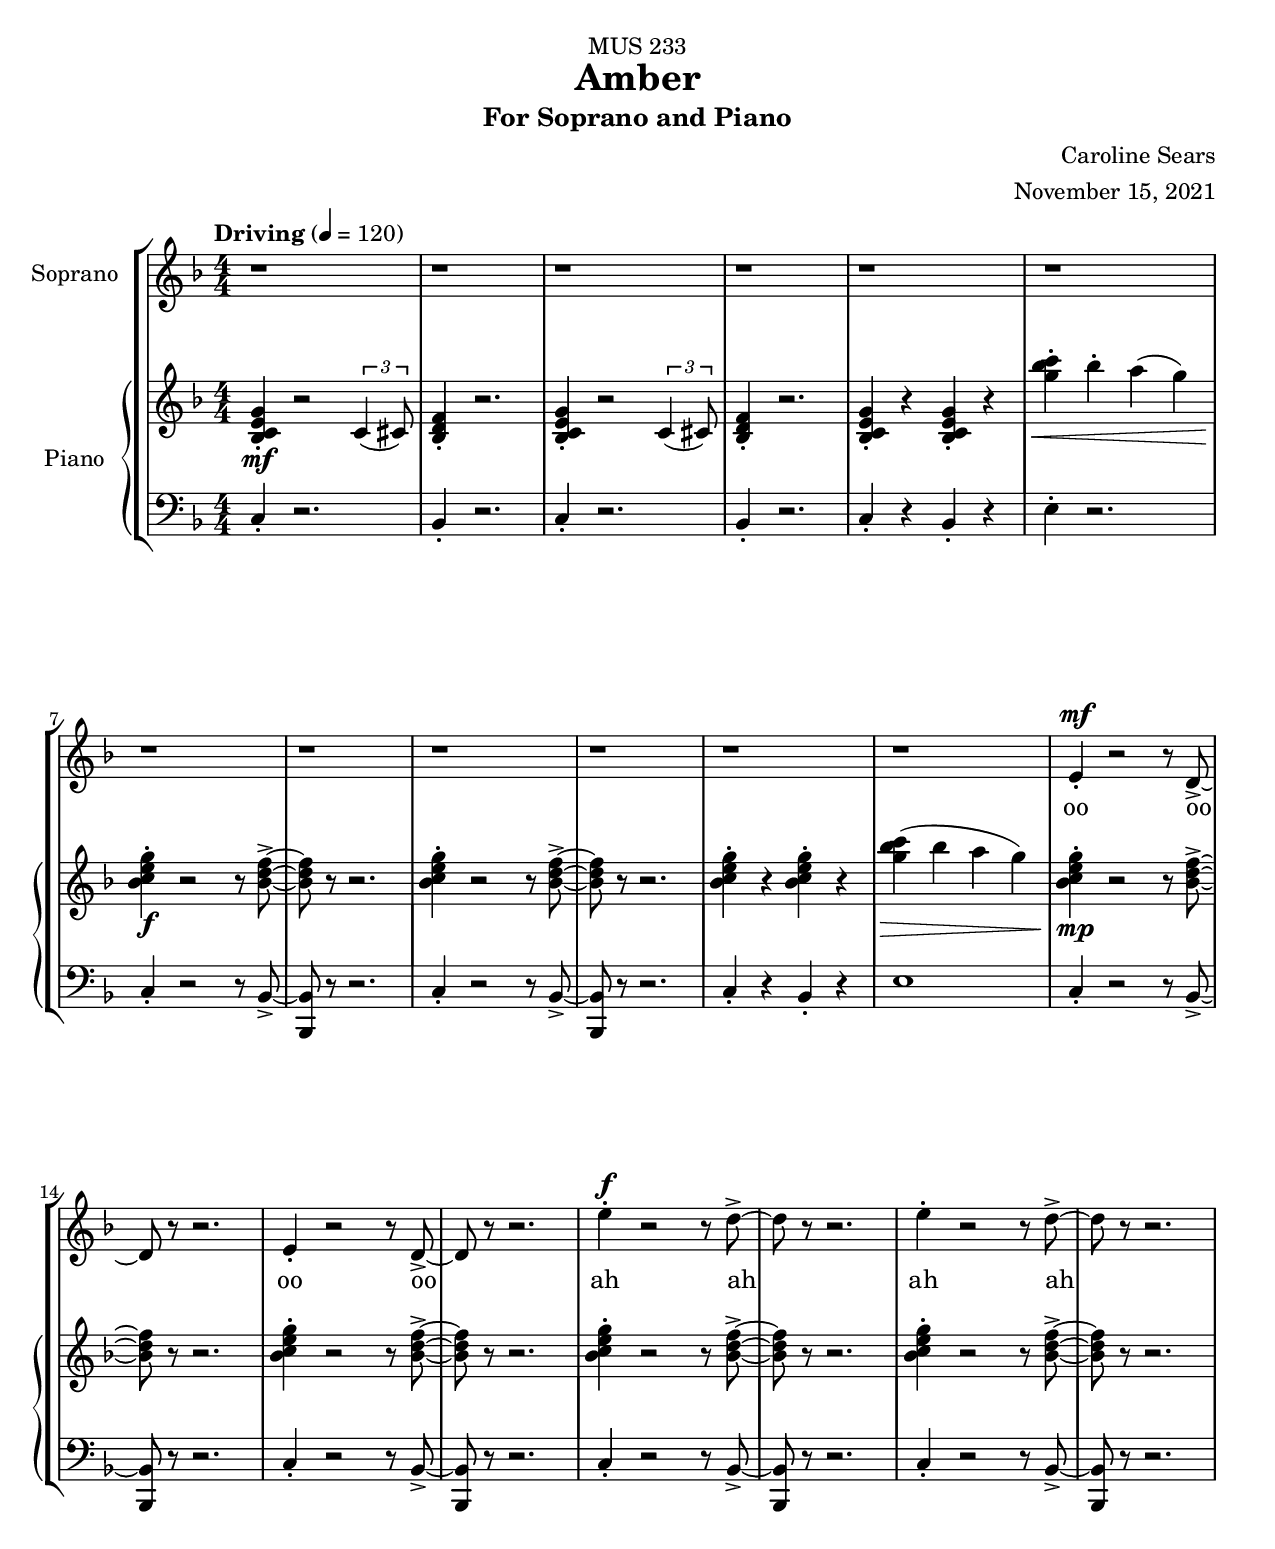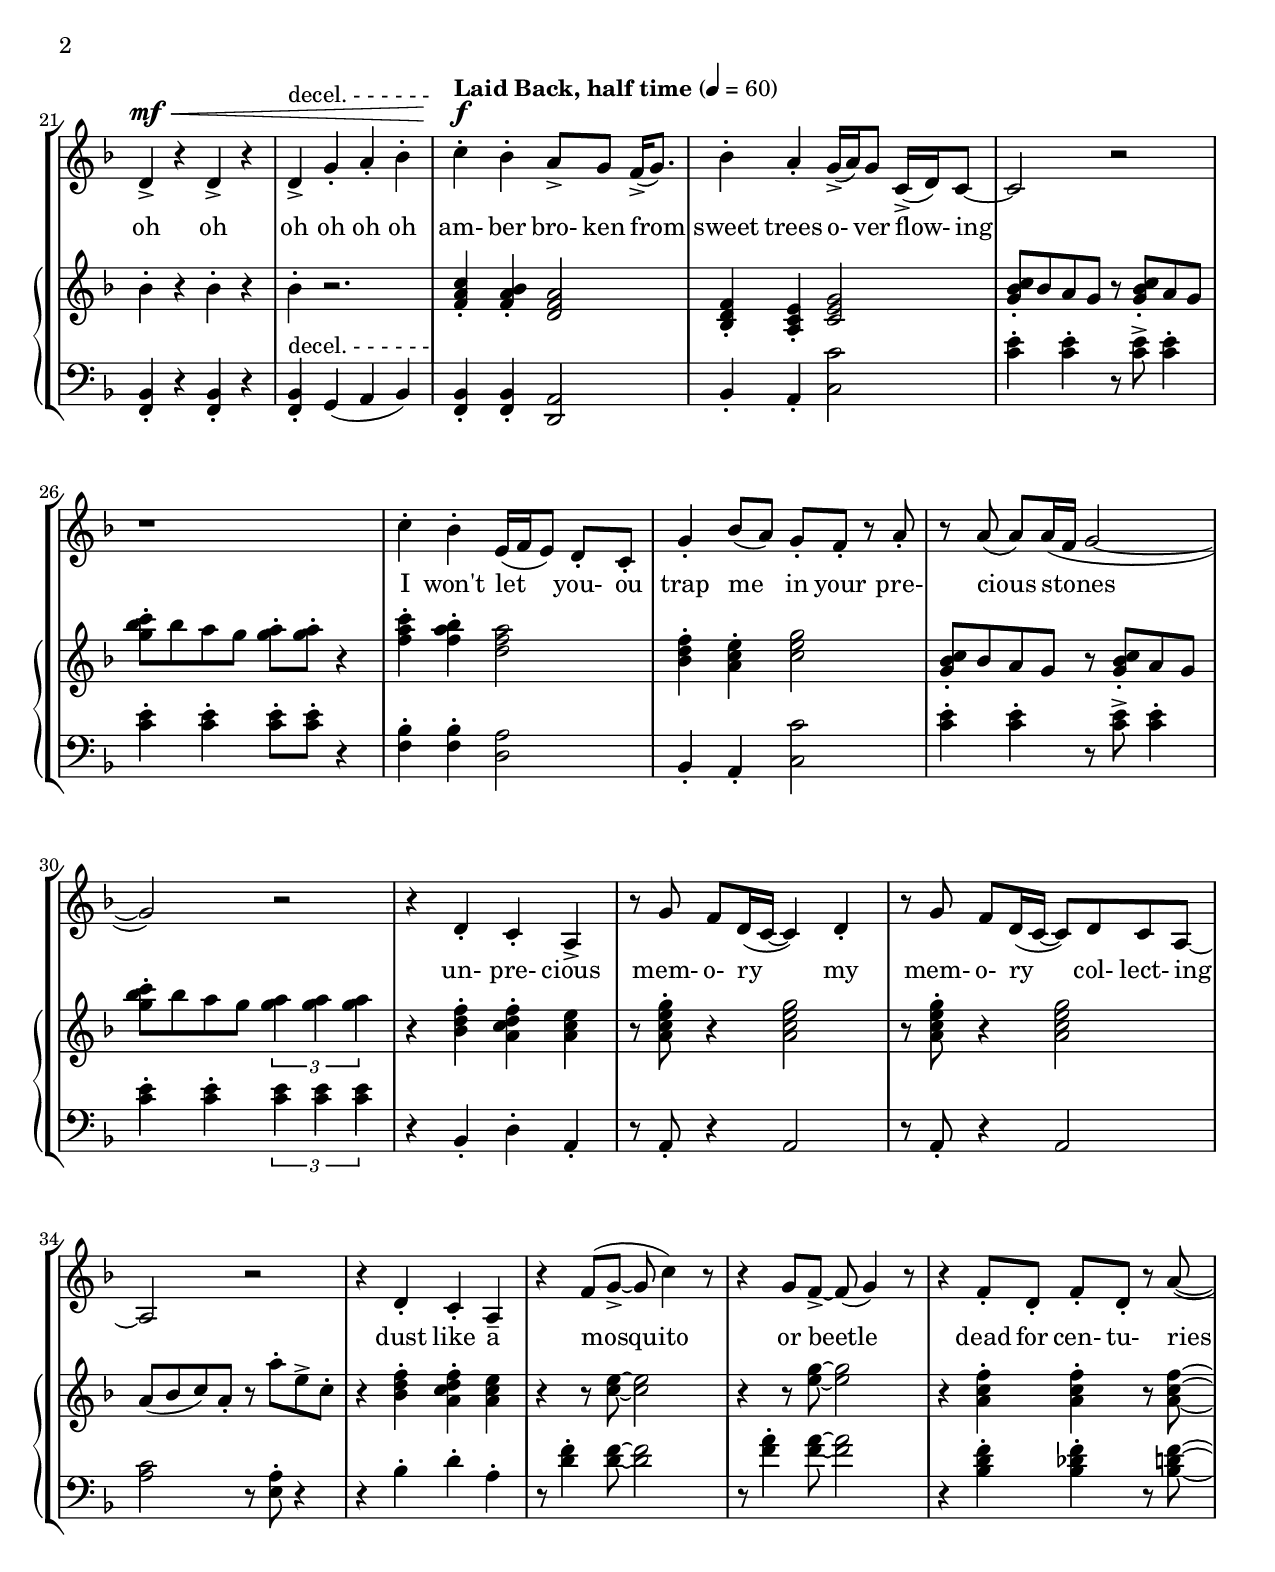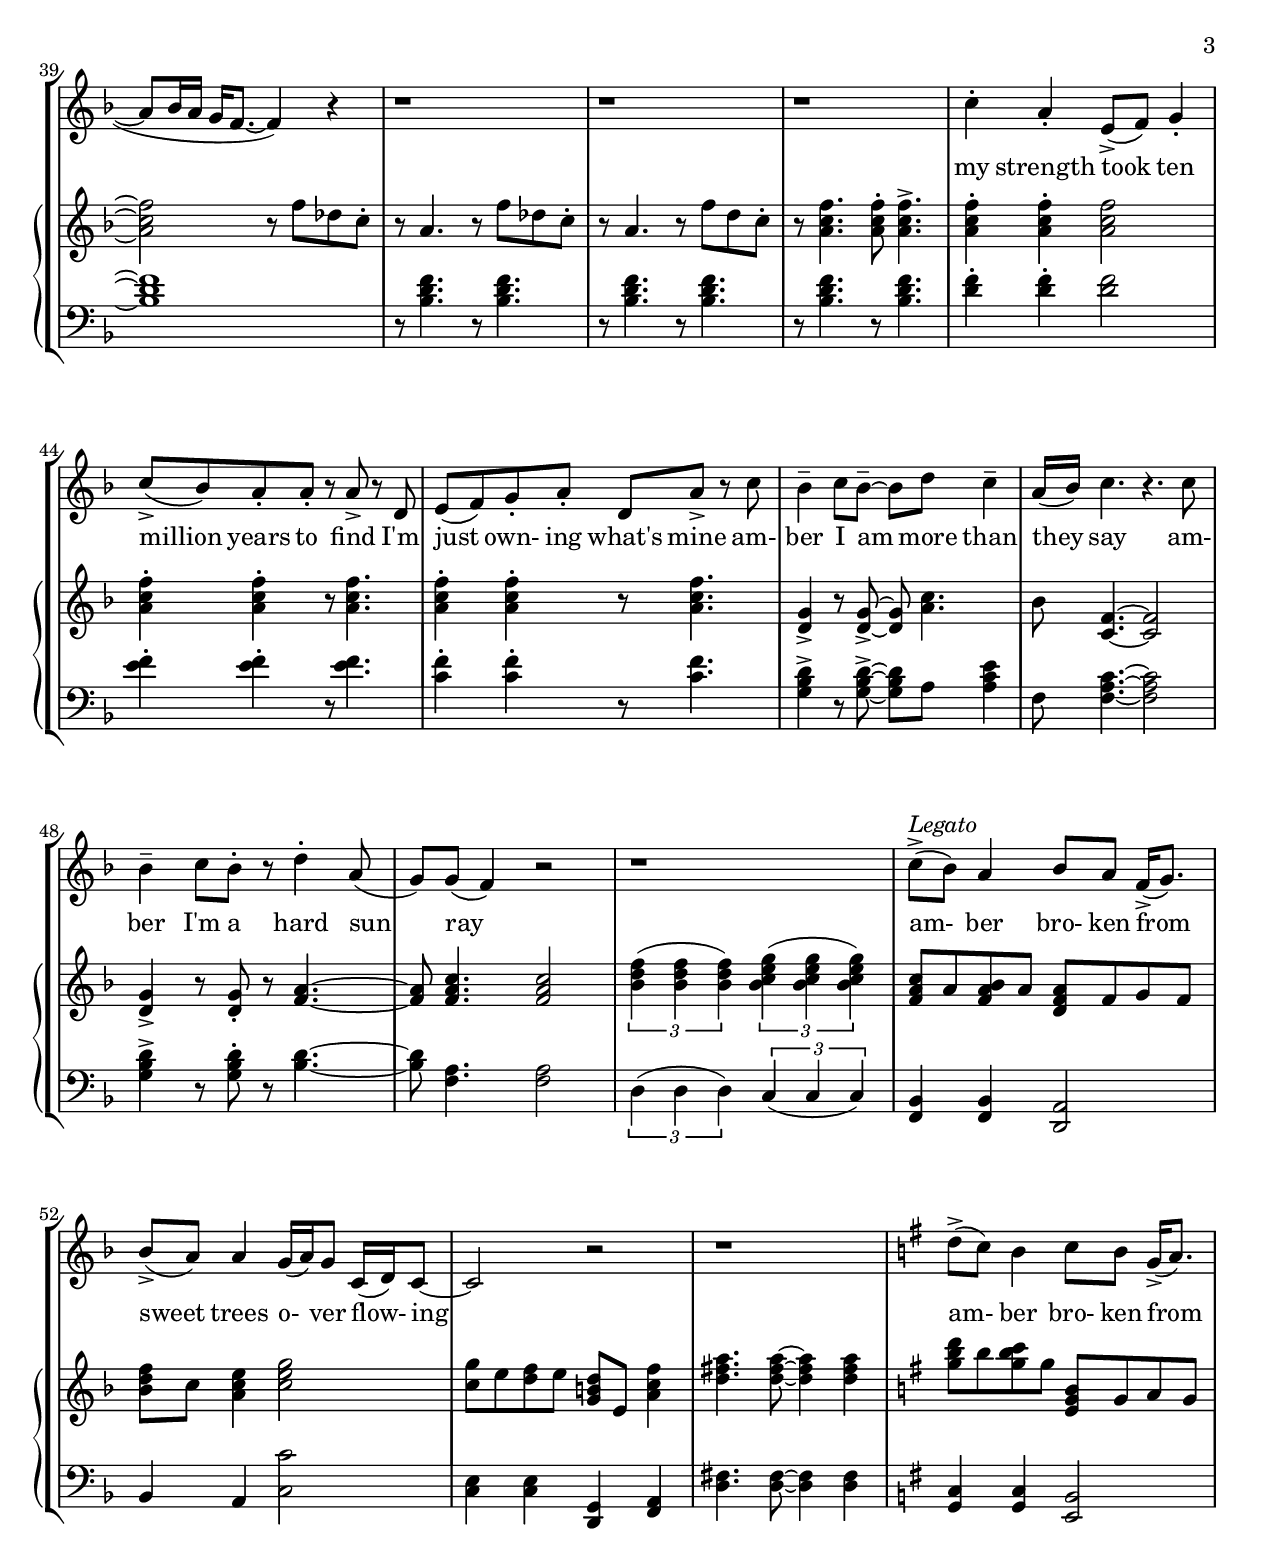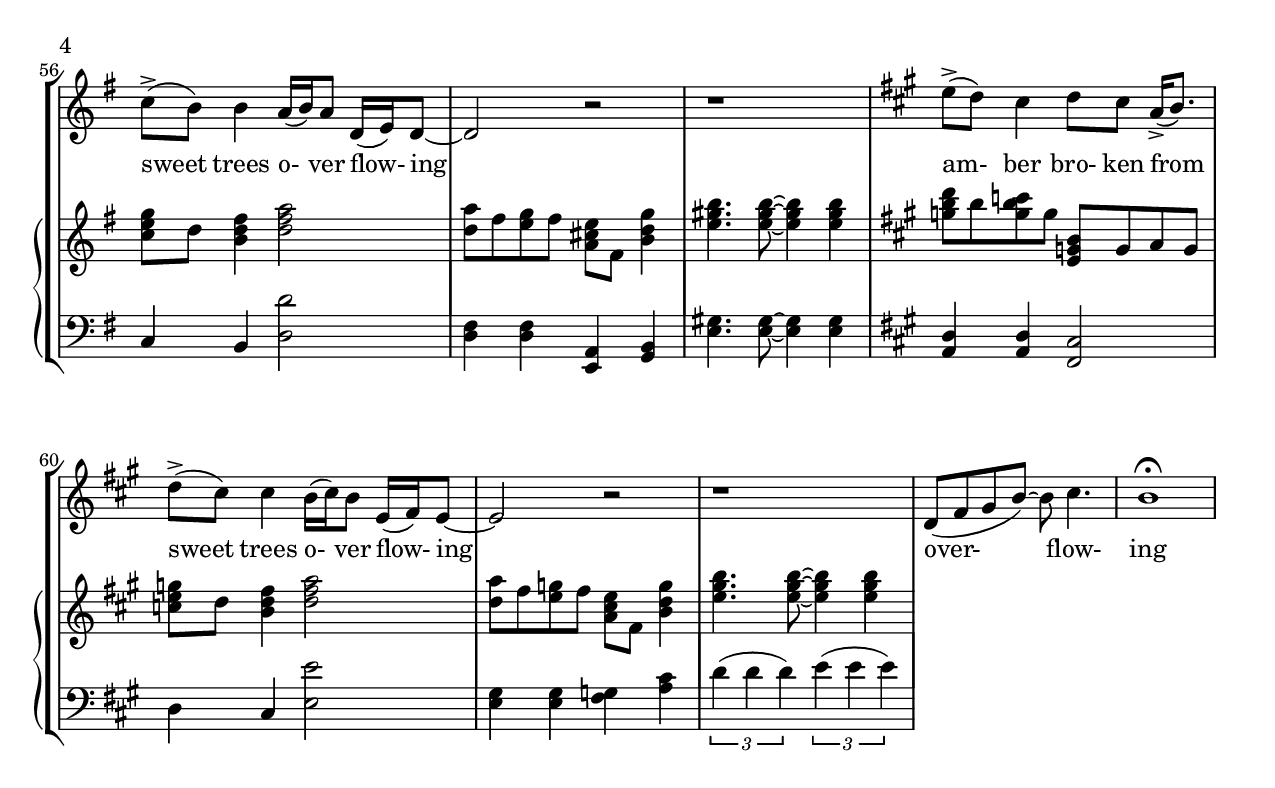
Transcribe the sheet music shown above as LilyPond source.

%%%%%%%%%%%%%%%%%%%% Header + Paper Dimensions %%%%%%%%%%%%%%%%%%%%
\header {
  title = "Amber"
    subtitle = "For Soprano and Piano"
    dedication = "MUS 233"
    composer = "Caroline Sears"
    arranger = "November 15, 2021"
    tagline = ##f

}
\paper {
  #(set-paper-size "ansi a")
  #(define top-margin (* 0.75 in))
}

%%%%%%%%%%%%%%%%%%%% Musical/Lyrical Content %%%%%%%%%%%%%%%%%%%%%%%%%%

%%%%% VOICE PART %%%%%%%%%%%
theNotes = \relative c'' {
    \set Staff.midiInstrument = "flute"
    \key f \major % C mixolydian
    \numericTimeSignature \time 4/4
    \tempo "Driving" 4 = 120
    \dynamicUp

    %%Intro %%
    r1 | r1 |r1 | r1 | r1 | r1 | r1 | r1 | r1 | r1 | r1 | r1 |
    e,4\staccato\mf r2 r8 d8\accent~ |d8 r8 r2. |e4\staccato r2 r8 d8\accent~ |d8 r8 r2. 
    e'4\staccato\f r2 r8 d8\accent~ |d8 r8 r2. |e4\staccato r2 r8 d8\accent~ |d8 r8 r2. 
    d,4\accent\mf\< r4 d4\accent r4| d4\accent^\markup{"decel. - - - - - -"}  g4\staccato a4\staccato bes\staccato |


    %% Verse 1 %%

    %bar 23%
    \tempo "Laid Back, half time" 4 = 60
    c4\staccato\!\f bes4\staccato  a8\accent g8 f16\accent (g8.) | bes4\staccato  a\staccato g16\accent (a16) g8 c,16\accent (d16) c8~ |
    c2 r2 | r1 |
    %bar 27%
     c'4\staccato bes4\staccato  e,16 (f16 e8)  d8\staccato c8\staccato | g'4\staccato bes8 (a) g8\staccato f8\staccato r8 a8\staccato |
    r8 a8 (a) a16 (f16 g2~ | g2) r2 |
    %bar 31%
    r4 d4\staccato c4\staccato a\accent |r8 g'8 f d16 (c16~c4) d4\staccato | r8 g8 f d16 (c16~c8) d8 c8 a~ |a2 r2 |
    %bar 35%
    r4 d4\staccato c4\staccato a4\tenuto | r4 f'8 (g8\accent~g8 c4) r8 | r4 g8 f8\accent~f8 (g4) r8 | r4 f8\staccato d\staccato f\staccato d\staccato r8 a'8(~a8 bes16  a16 
    g f8.~f4)  r4|
    %bar40
     r1 |r1| r1 |
     %bar 43
    c'4\staccato a\staccato e8\accent (f8) g4\staccato | c8\accent (bes) a8\staccato a8\staccato r8 a\accent r8 d,8 |
    e8 (f) g8\staccato a8\staccato  d,8 a'8\accent r8 c8| bes4\tenuto c8 bes8\tenuto~bes8 d8 c4\tenuto| a16 (bes) c4. r4. c8|
    %bar 48
    bes4\tenuto c8 bes8\staccato r8 d4\staccato a8 (g8) g8 (f4) r2 | r1 |
    %bar 50
    c'8\accent^\markup{\italic{"Legato"}} (bes8)  a4 bes8 a8 f16\accent (g8.) | bes8\accent (a8) a4 g16 (a16) g8 c,16 (d16) c8~ |
    c2 r2 | r1 |
    %bar 54
    \key g \major
    d'8\accent (c8)  b4 c8 b8 g16\accent (a8.) | c8\accent (b8) b4 a16 (b16) a8 d,16 (e16) d8~ |
    d2 r2 | r1 |
    \key a \major
    %bar 58
    e'8\accent (d8)  cis4 d8 cis8 a16\accent (b8.) | d8\accent (cis8) cis4 b16 (cis16) b8 e,16 (fis16) e8~ |
    e2 r2 | r1 |
    %bar 62
    d8 (fis gis b)~b8 cis4.|b1\fermata|






    %% Verse 2 %%

    %% Breakdown %%

    %% Verse 3? %%

    %% End %%
    
  }

theWords =  \lyricmode {
      %% Intro %%%
      oo oo oo oo
      ah ah ah ah
      oh oh oh oh oh oh
      %% Verse 1%%%
      am- ber bro- ken from
      sweet trees o- ver flow- ing
      I won't let you- _ou  trap me
      in your pre- cious stones_
      un- pre- cious mem- o- ry my
      mem- o- ry col- lect- ing
      dust like a mosquito or beetle
      dead for cen- tu- ries
      my strength took ten million
      years to find
      I'm just own- ing what's mine
      am- ber I am more than they say
      am- ber I'm a hard sun ray 

      am- ber bro- ken from
      sweet trees o- ver flow- ing

      am- ber bro- ken from
      sweet trees o- ver flow- ing

      am- ber bro- ken from
      sweet trees o- ver flow- ing

      over- flow- ing



  }

%%%%%% PIANO PART %%%%%%%%%%
righthand =\relative c' {
    \key f \major
    \numericTimeSignature \time 4/4

    %%%%%%%% INTRO %%%%%%%%
    \tempo "Driving" 4 = 120
    <bes c e g>4\staccato\mf r2 \tuplet 3/2 {c4 (cis8)} | <bes d f>4\staccato r2.|
    <bes c e g>4\staccato r2 \tuplet 3/2 {c4 (cis8)} | <bes d f>4\staccato r2.|
    <bes c e g>4\staccato r4 <bes c e g>4\staccato r4|
    <g'' bes c>4\staccato\< bes\staccato a (g) |
    <bes, c e g>4\staccato\!\f r2 r8 <bes d f>8\accent~|<bes d f>8 r8 r2. |
    <bes c e g>4\staccato r2 r8 <bes d f>8\accent~|<bes d f>8 r8 r2. |
    <bes c e g>4\staccato r4 <bes c e g>4\staccato r4|
    <g' bes c>4\> (bes a g) |
    <bes, c e g>4\!\mp\staccato r2 r8 <bes d f>8\accent~|<bes d f>8 r8 r2. |
    <bes c e g>4\staccato r2 r8 <bes d f>8\accent~|<bes d f>8 r8 r2. |
    <bes c e g>4\staccato r2 r8 <bes d f>8\accent~|<bes d f>8 r8 r2. |
    <bes c e g>4\staccato r2 r8 <bes d f>8\accent~|<bes d f>8 r8 r2. |
    bes4\staccato r4 bes4\staccato r4 | bes4\staccato r2. | 
    

    
    %%%% VERSE 1 %%%%%%%%
    \tempo "Laid Back, half time" 4 = 60

    %bar 23%
    <f a c>4\staccato <f a bes>\staccato <d f a>2 | <bes d f>4\staccato <a c e>4\staccato  <c e g>2 |
    <g' bes c>8\staccato  bes  a g r8 <g bes c>8\staccato a g | <g' bes c>8\staccato  bes  a g <g a>8\staccato <g a>8\staccato r4|
    %bar 27%
    <f a c>4\staccato <f a bes>\staccato <d f a>2 | <bes d f>4\staccato <a c e>4\staccato  <c e g>2 |
    <g bes c>8\staccato  bes  a g r8 <g bes c>8\staccato a g | <g' bes c>8\staccato  bes  a g \tuplet 3/2 {<g a>4 <g a>4 <g a>4 } |
    %bar 31%
    r4 <bes, d f>4\staccato <a c d f>4\staccato <a c e> | r8 <a c e g>\staccato r4 <a c e g>2 |  r8 <a c e g>\staccato r4 <a c e g>2 | 
    %bar 34%
    a8 (bes c) a\staccato r8 a'\staccato e\accent c\staccato |r4 <bes d f>4\staccato <a c d f>4\staccato <a c e> |
    r4 r8 <c e>8~<c e>2 | r4 r8 <e g>8~<e g>2 | r4 <a, c f>4\staccato <a c f>4\staccato r8 <a c f>8~| <a c f>2 r8 f'8 des c\staccato|
    %bar 40
    r8 a4. r8 f'8 des c\staccato | r8 a4. r8 f'8 d c\staccato | r8 <a c f>4. <a c f>8\staccato <a c f>4.\accent  |
    <a c f>4\staccato <a c f>4\staccato <a c f>2 |<a c f>4\staccato <a c f>4\staccato r8<a c f>4.| 
    %bar45
    <a c f>4\staccato <a c f>4\staccato r8<a c f>4.| <g d>4\accent r8 <g d>\accent~<g d>8 <a c>4. |
    bes8 <f c>4.~<f c>2 |<g d>4\accent r8 <g d>\staccato r8 <f a>4.~| <f a>8 <f a c>4. <f a c>2 |
    %bar 50
    \tuplet 3/2 {<bes d f>4 (<bes d f>4 <bes d f>4)} \tuplet 3/2 { <bes c e g>4 (<bes c e g>4 <bes c e g>4)} |
    %bar 51
    <f a c>8 a8 <f a bes>8 a8 <d, f a>8 f8 g8 f | <bes d f>8 c8 <a c e>4 <c e g>2 |
    <c g'>8 e8 <d f>8 e8 <g, b d > e8 <a c f>4 | <d fis a>4. <d fis a>8~<d fis a>4 <d fis a>4 |
    %bar 54
    \key g \major
    <g b d>8 b8 <g b c>8 g8 <e, g b>8 g8 a8 g | <c e g>8 d8 <b d fis>4 <d fis a>2 |
    <d a'>8 fis8 <e g>8 fis8 <a, cis e > fis8 <b d g>4 | <e gis b>4. <e gis b>8~<e gis b>4 <e gis b>4 |

    \key a \major 
    <g b d>8 b8 <g b c>8 g8 <e, g b>8 g8 a8 g | <c e g>8 d8 <b d fis>4 <d fis a>2 |
    <d a'>8 fis8 <e g>8 fis8 <a, cis e > fis8 <b d g>4 | <e gis b>4. <e gis b>8~<e gis b>4 <e gis b>4 |



  }

lefthand = \relative c {
    \key f \major
    \numericTimeSignature \time 4/4
    \clef "bass"

    %%%%%%%% INTRO %%%%%%%%
    \tempo "Driving" 4 = 120
    c4\staccato r2.|bes4\staccato r2. |
    c4\staccato r2.|bes4\staccato r2. |
    c4\staccato r4 bes4\staccato r4|
    e4\staccato r2.|
    c4\staccato r2 r8 bes8~\accent|<bes bes,>8 r8 r2. |
    c4\staccato r2 r8 bes8~\accent|<bes bes,>8 r8 r2. |
    c4\staccato r4 bes4\staccato r4|
    e1|
    c4\staccato r2 r8 bes8~\accent|<bes bes,>8 r8 r2. |
    c4\staccato r2 r8 bes8~\accent|<bes bes,>8 r8 r2. |
    c4\staccato r2 r8 bes8~\accent|<bes bes,>8 r8 r2. |
    c4\staccato r2 r8 bes8~\accent|<bes bes,>8 r8 r2. |
    <bes f>4\staccato r4 <bes f>4\staccato r4 |
    <bes f>4\staccato^\markup{"decel. - - - - - -"} g4 (a bes) |

    %%%%% VERSE 1 %%%%%%%%%%
    \tempo "Laid Back, half time" 4 = 60

    %bar 23%
    <f bes>4\staccato <f bes>4\staccato <d a'>2 | bes'4\staccato a4\staccato <c c'>2| 
    <c' e>4\staccato <c e>\staccato r8 <c e>\accent <c e>4\staccato  |
     <c e>4\staccato <c e>\staccato <c e>8\staccato <c e>8\staccato r4 |
     %bar 27%
     <f, bes>4\staccato <f bes>4\staccato <d a'>2 | bes4\staccato a4\staccato <c c'>2|
     <c' e>4\staccato <c e>\staccato r8 <c e>\accent <c e>4\staccato  |
     <c e>4\staccato <c e>\staccato \tuplet 3/2 {<c e>4 <c e>4 <c e>4}  |
     %bar 31%
      r4 bes,4\staccato d\staccato a\staccato | r8 a8\staccato r4 a2 |r8 a8\staccato r4 a2 |
      %bar 34%
      <a' c>\2 r8 <a e>8\staccato r4 | r4 bes4\staccato d\staccato a\staccato |
      r8 <d f>4\staccato <d f>8~ <d f>2 | r8 <f a>4\staccato <f a>8~<f a>2 |
      %bar 38
      r4 <bes, d f>4\staccato <bes des f>4\staccato r8 <bes d f>8~|
      <bes d f>1 | r8 <bes d f>4. r8 <bes d f>4. |  r8 <bes d f>4. r8 <bes d f>4. |r8 <bes d f>4. r8 <bes d f>4. |
      %bar 43
      <d f>4\staccato <d f>\staccato <d f>2 | <e f>4\staccato <e f>\staccato r8 <e f>4.|
      <c f>4\staccato <c f>4\staccato r8 <c f>4. |
      %bar 46
      <g bes d>4\accent r8 <g bes d>8\accent~<g bes d>8 a8 <a c e>4 | f8 <f a c>4.~<f a c>2 | <g bes d>4\accent r8 <g bes d>8\staccato r8 <bes d >4.~|
      <bes d >8 <f a>4. <f a>2 |
      %bar 50
      \tuplet 3/2 {d4 (d d)} \tuplet 3/2 {c4 (c4 c)} |
      %bar 51
      <f, bes>4  < f bes>4 <d a' >2 | bes'4 a4 <c c'>2 |
      <c e>4 <c e>4 <g d>4 <a f>4| <d fis>4. <d fis>8~<d fis>4 <d fis> |
      %bar 55
      \key g \major
      <g, c>4  < g c>4 <e b' >2 | c'4 b4 <d d'>2 |
      <d fis>4 <d fis>4 <a e>4 <b g>4| <e gis>4. <e gis>8~<e gis>4 <e gis> |
      %bar 59
      \key a \major
      <a, d>4  < a d>4 <fis cis' >2 | d'4 cis4 <e e'>2 |
      <e gis>4 <e gis>4 <g fis>4 <cis a>4|\tuplet 3/2 {d4 (d d)} \tuplet 3/2 {e4 (e4 e)}  |

    
  }

%%%%%%%%%%%%%%%%%%%%%%% Score Setup %%%%%%%%%%%%%%%%%%%%%%%%%%%%%%%%%%%
\score {
\new StaffGroup <<
  \new Staff \with {instrumentName = "Soprano" 
    %shortInstrumentName = #"Sop. "
    }
  \new Voice = vocals \theNotes
  \new Lyrics \lyricsto vocals \theWords
  

  \new PianoStaff \with { instrumentName = "Piano" 
    %shortInstrumentName = #"Pno. "
    }
  <<
    \new Staff = "upper" \righthand
    \new Staff = "lower" \lefthand
  >>
>>

  \layout {}
  \midi {}
}